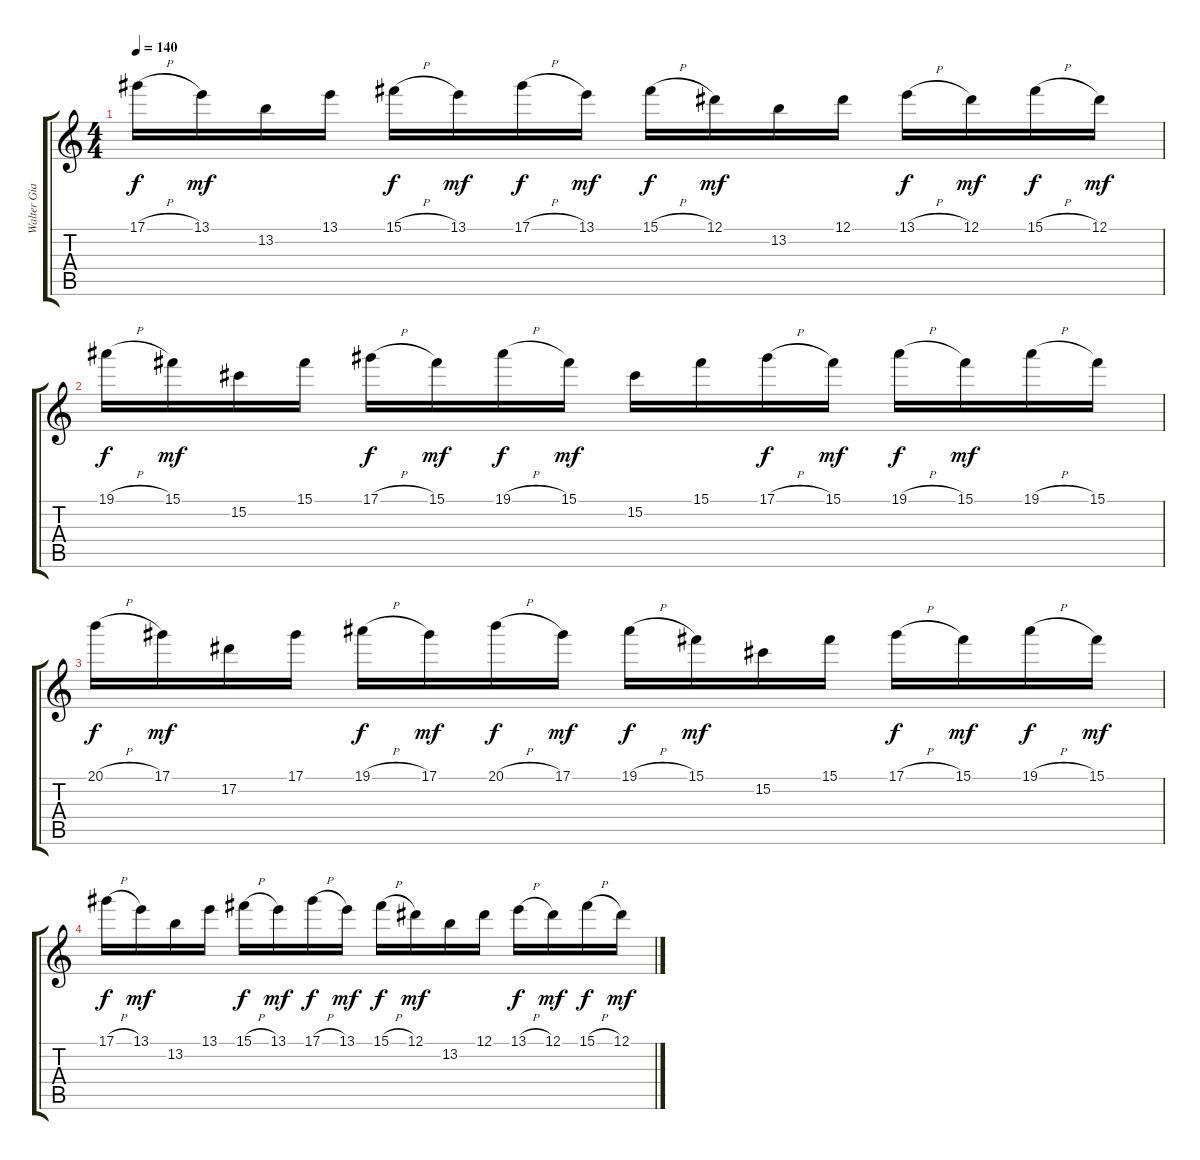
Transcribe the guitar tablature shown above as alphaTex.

\track ("Walter Giardino" "Walter Gia") {instrument distortionguitar}
\staff {score tabs}
\tuning (Eb4 Bb3 Gb3 Db3 Ab2 Eb2) {hide}
\ts (4 4)
\tempo 140
\clef g2
\ks c
17.1{h}.16{dy f} 13.1.16{dy mf} 13.2.16 13.1.16 15.1{h}.16{dy f} 13.1.16{dy mf} 17.1{h}.16{dy f} 13.1.16{dy mf} 15.1{h}.16{dy f} 12.1.16{dy mf} 13.2.16 12.1.16 13.1{h}.16{dy f} 12.1.16{dy mf} 15.1{h}.16{dy f} 12.1.16{dy mf} |
19.1{h}.16{dy f} 15.1.16{dy mf} 15.2.16 15.1.16 17.1{h}.16{dy f} 15.1.16{dy mf} 19.1{h}.16{dy f} 15.1.16{dy mf} 15.2.16 15.1.16 17.1{h}.16{dy f} 15.1.16{dy mf} 19.1{h}.16{dy f} 15.1.16{dy mf} 19.1{h}.16 15.1.16 |
20.1{h}.16{dy f} 17.1.16{dy mf} 17.2.16 17.1.16 19.1{h}.16{dy f} 17.1.16{dy mf} 20.1{h}.16{dy f} 17.1.16{dy mf} 19.1{h}.16{dy f} 15.1.16{dy mf} 15.2.16 15.1.16 17.1{h}.16{dy f} 15.1.16{dy mf} 19.1{h}.16{dy f} 15.1.16{dy mf} |
17.1{h}.16{dy f} 13.1.16{dy mf} 13.2.16 13.1.16 15.1{h}.16{dy f} 13.1.16{dy mf} 17.1{h}.16{dy f} 13.1.16{dy mf} 15.1{h}.16{dy f} 12.1.16{dy mf} 13.2.16 12.1.16 13.1{h}.16{dy f} 12.1.16{dy mf} 15.1{h}.16{dy f} 12.1.16{dy mf}
